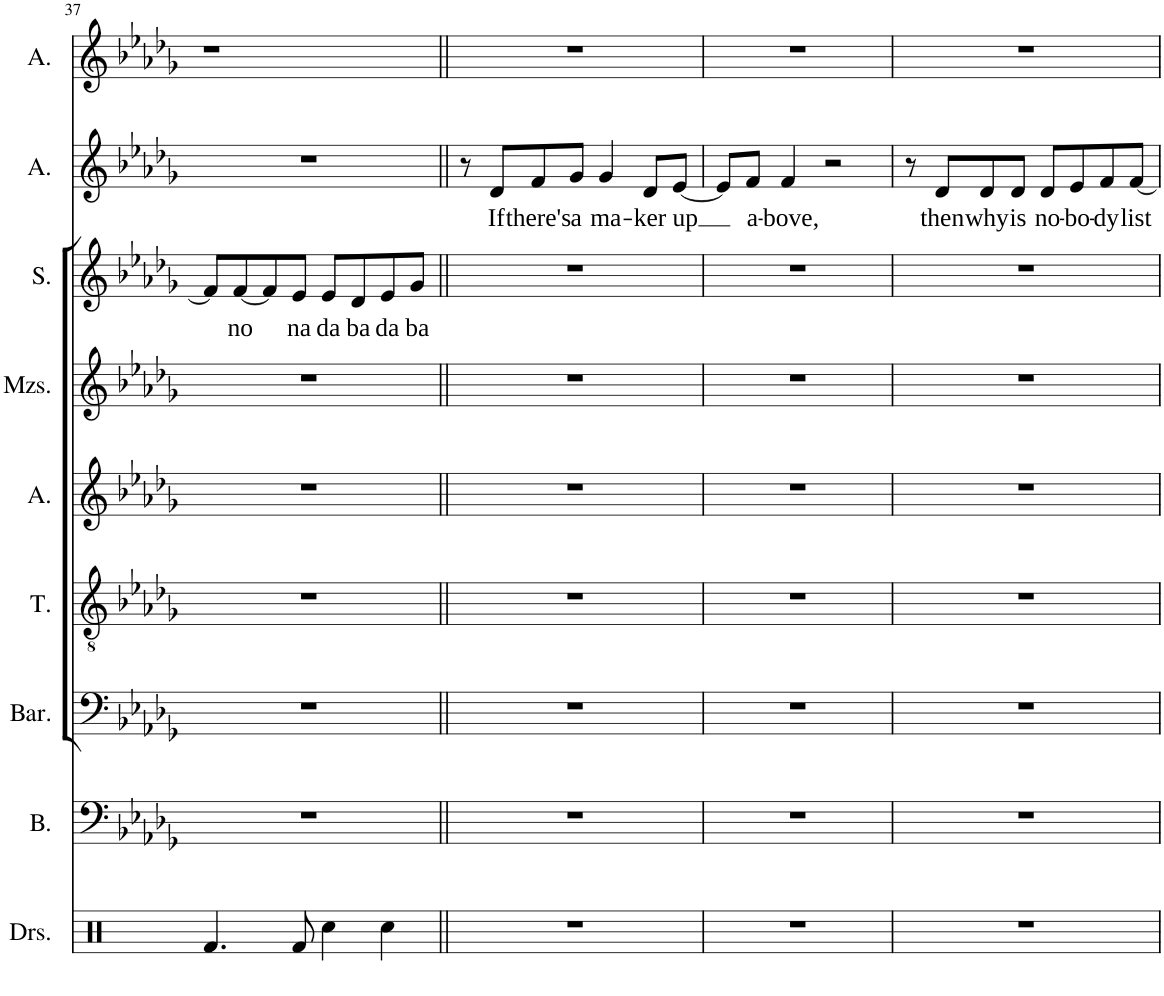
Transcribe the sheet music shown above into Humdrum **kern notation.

**kern	**kern	**kern	**kern	**kern	**kern	**kern	**text	**kern	**text	**kern
*part9	*part8	*part7	*part6	*part5	*part4	*part3	*part3	*part2	*part2	*part1
*staff9	*staff8	*staff7	*staff6	*staff5	*staff4	*staff3	*staff3	*staff2	*staff2	*staff1
*I"Drumset	*I"Bass	*I"Baritone	*I"Tenor	*I"Alto	*I"Mezzo-soprano	*I"Soprano	*	*I"Alto	*	*I"Alto
*I'Drs.	*I'B.	*I'Bar.	*I'T.	*I'A.	*I'Mzs.	*I'S.	*	*I'A.	*	*I'A.
!!LO:PB:g=z
*clefX	*clefF4	*clefF4	*clefGv2	*clefG2	*clefG2	*clefG2	*	*clefG2	*	*clefG2
*k[]	*k[b-e-a-d-g-]	*k[b-e-a-d-g-]	*k[b-e-a-d-g-]	*k[b-e-a-d-g-]	*k[b-e-a-d-g-]	*k[b-e-a-d-g-]	*	*k[b-e-a-d-g-]	*	*k[b-e-a-d-g-]
*M4/4	*M4/4	*M4/4	*M4/4	*M4/4	*M4/4	*M4/4	*	*M4/4	*	*M4/4
=37	=37	=37	=37	=37	=37	=37	=37	=37	=37	=37
4.Rf/	1r	1r	1r	1r	1r	8f/L]	.	1r	.	1r
!	!	!	!	!	!	!	!LO:LY:b	!	!	!
.	.	.	.	.	.	[8f/	no	.	.	.
.	.	.	.	.	.	8f/]	.	.	.	.
!	!	!	!	!	!	!	!LO:LY:b	!	!	!
8Rf/	.	.	.	.	.	8e-/J	na	.	.	.
!	!	!	!	!	!	!	!LO:LY:b	!	!	!
4Rcc\	.	.	.	.	.	8e-/L	da	.	.	.
!	!	!	!	!	!	!	!LO:LY:b	!	!	!
.	.	.	.	.	.	8d-/	ba	.	.	.
!	!	!	!	!	!	!	!LO:LY:b	!	!	!
4Rcc\	.	.	.	.	.	8e-/	da	.	.	.
!	!	!	!	!	!	!	!LO:LY:b	!	!	!
.	.	.	.	.	.	8g-/J	ba	.	.	.
=38||	=38||	=38||	=38||	=38||	=38||	=38||	=38||	=38||	=38||	=38||
1r	1r	1r	1r	1r	1r	1r	.	8r	.	1r
!	!	!	!	!	!	!	!	!	!LO:LY:b	!
.	.	.	.	.	.	.	.	8d-/L	If	.
!	!	!	!	!	!	!	!	!	!LO:LY:b	!
.	.	.	.	.	.	.	.	8f/	there's	.
!	!	!	!	!	!	!	!	!	!LO:LY:b	!
.	.	.	.	.	.	.	.	8g-/J	a	.
!	!	!	!	!	!	!	!	!	!LO:LY:b	!
.	.	.	.	.	.	.	.	4g-/	ma-	.
!	!	!	!	!	!	!	!	!	!LO:LY:b	!
.	.	.	.	.	.	.	.	8d-/L	-ker	.
!	!	!	!	!	!	!	!	!	!LO:LY:b	!
.	.	.	.	.	.	.	.	[8e-/J	-up	.
=39	=39	=39	=39	=39	=39	=39	=39	=39	=39	=39
1r	1r	1r	1r	1r	1r	1r	.	8e-/L]	.	1r
!	!	!	!	!	!	!	!	!	!LO:LY:b	!
.	.	.	.	.	.	.	.	8f/J	a-	.
!	!	!	!	!	!	!	!	!	!LO:LY:b	!
.	.	.	.	.	.	.	.	4f/	-bove,	.
.	.	.	.	.	.	.	.	2r	.	.
=40	=40	=40	=40	=40	=40	=40	=40	=40	=40	=40
1r	1r	1r	1r	1r	1r	1r	.	8r	.	1r
!	!	!	!	!	!	!	!	!	!LO:LY:b	!
.	.	.	.	.	.	.	.	8d-/L	then	.
!	!	!	!	!	!	!	!	!	!LO:LY:b	!
.	.	.	.	.	.	.	.	8d-/	why	.
!	!	!	!	!	!	!	!	!	!LO:LY:b	!
.	.	.	.	.	.	.	.	8d-/J	is	.
!	!	!	!	!	!	!	!	!	!LO:LY:b	!
.	.	.	.	.	.	.	.	8d-/L	no-	.
!	!	!	!	!	!	!	!	!	!LO:LY:b	!
.	.	.	.	.	.	.	.	8e-/	-bo-	.
!	!	!	!	!	!	!	!	!	!LO:LY:b	!
.	.	.	.	.	.	.	.	8f/	-dy	.
!	!	!	!	!	!	!	!	!	!LO:LY:b	!
.	.	.	.	.	.	.	.	[8f/J	list	.
=	=	=	=	=	=	=	=	=	=	=
*-	*-	*-	*-	*-	*-	*-	*-	*-	*-	*-
